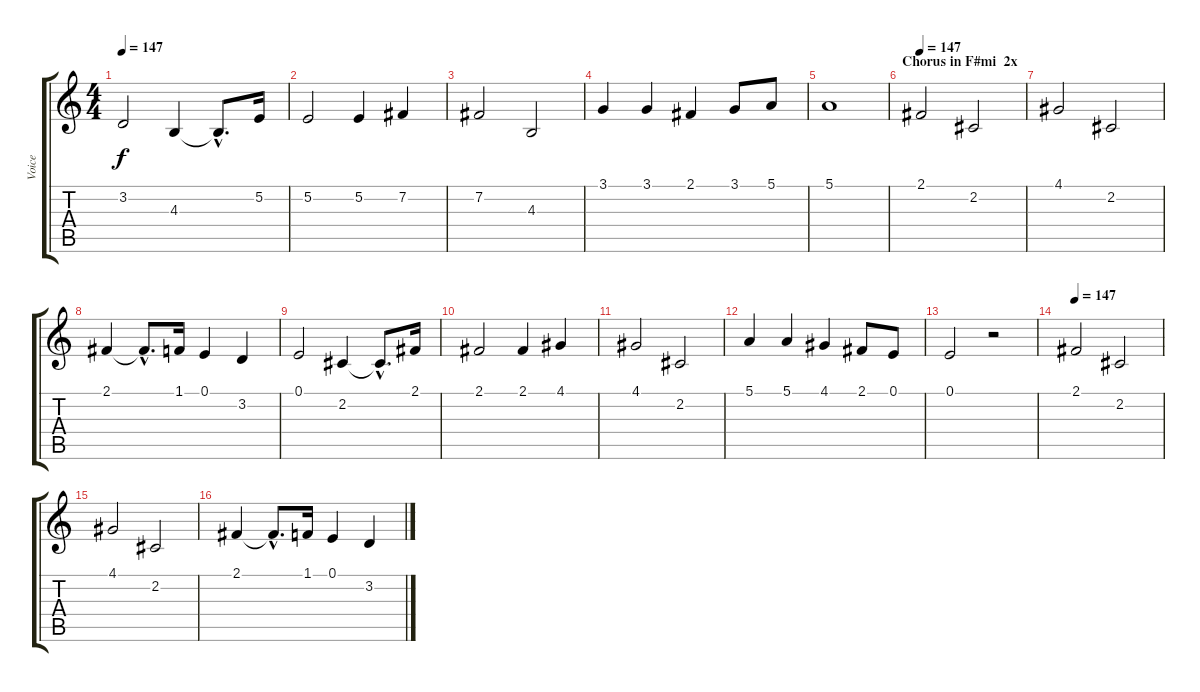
\track ("Voice" "Voice") {instrument lead2sawtooth}
\staff {score tabs}
\tuning (E4 B3 G3 D3 A2 E2) {hide}
\ts (4 4)
\tempo 147
\clef g2
\ks c
3.2.2{dy f} 4.3.4 4.3{hac t}.8{d} 5.2.16 |
5.2.2 5.2.4 7.2.4 |
7.2.2 4.3.2 |
3.1.4 3.1.4 2.1.4 3.1.8 5.1.8 |
5.1.1 |
\section ("" "Chorus in F#mi  2x")
\tempo 147
2.1.2 2.2.2 |
4.1.2 2.2.2 |
2.1.4 2.1{hac t}.8{d} 1.1.16 0.1.4 3.2.4 |
0.1.2 2.2.4 2.2{hac t}.8{d} 2.1.16 |
2.1.2 2.1.4 4.1.4 |
4.1.2 2.2.2 |
5.1.4 5.1.4 4.1.4 2.1.8 0.1.8 |
0.1.2 r.2 |
\tempo 147
2.1.2 2.2.2 |
4.1.2 2.2.2 |
2.1.4 2.1{hac t}.8{d} 1.1.16 0.1.4 3.2.4
